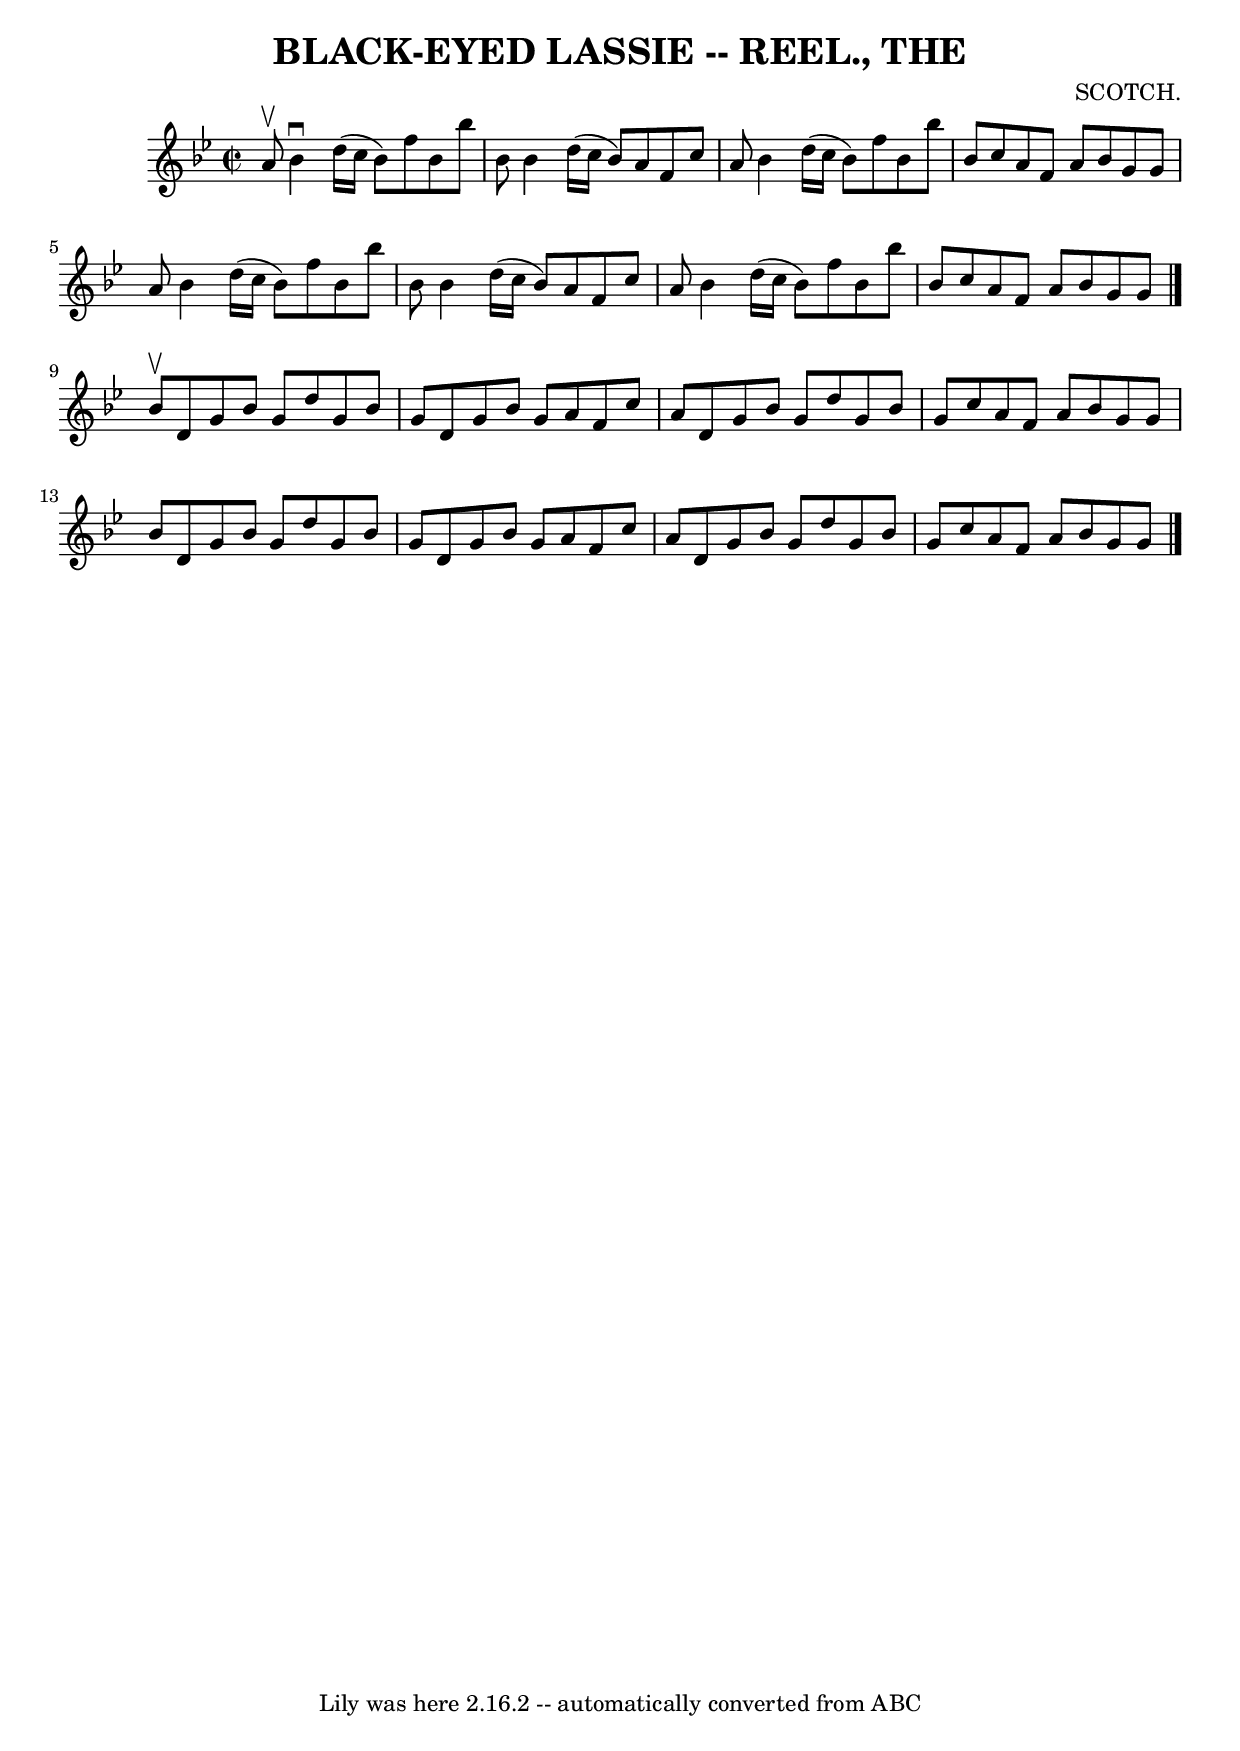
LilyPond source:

\version "2.7.40"
\include "Mammoth.ily"
\header {
	book = "Coles 43.1"
	composer = "SCOTCH."
	crossRefNumber = "1"
	footnotes = ""
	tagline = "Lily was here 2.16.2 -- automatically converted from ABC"
	title = "BLACK-EYED LASSIE -- REEL., THE"
}
voicedefault =  {
\set Score.defaultBarType = "empty"

\override Staff.TimeSignature #'style = #'C
 \time 2/2 \key bes \major a'8^\upbow |
 bes'4^\downbow d''16 (
c''16 bes'8) f''8 bes'8 bes''8 bes'8  |
 bes'4    
d''16 (c''16 bes'8) a'8 f'8 c''8 a'8  |
 bes'4    
d''16 (c''16 bes'8) f''8 bes'8 bes''8 bes'8  |
   
c''8 a'8 f'8 a'8 bes'8 g'8 g'8 a'8  |
 bes'4    
d''16 (c''16 bes'8) f''8 bes'8 bes''8 bes'8  |
   
bes'4 d''16 (c''16 bes'8) a'8 f'8 c''8 a'8  |
   
bes'4 d''16 (c''16 bes'8) f''8 bes'8 bes''8 bes'8  
|
 c''8 a'8 f'8 a'8 bes'8 g'8 g'8  \bar "|."     
bes'8^\upbow |
 d'8 g'8 bes'8 g'8 d''8 g'8 bes'8    
g'8  |
 d'8 g'8 bes'8 g'8 a'8 f'8 c''8 a'8  
|
 d'8 g'8 bes'8 g'8 d''8 g'8 bes'8 g'8  |
  
 c''8 a'8 f'8 a'8 bes'8 g'8 g'8 bes'8  |
 d'8    
g'8 bes'8 g'8 d''8 g'8 bes'8 g'8  |
 d'8 g'8    
bes'8 g'8 a'8 f'8 c''8 a'8  |
 d'8 g'8 bes'8    
g'8 d''8 g'8 bes'8 g'8  |
 c''8 a'8 f'8 a'8    
bes'8 g'8 g'8  \bar "|."   
}

\score{
    <<

	\context Staff="default"
	{
	    \voicedefault 
	}

    >>
	\layout {
	}
	\midi {}
}
